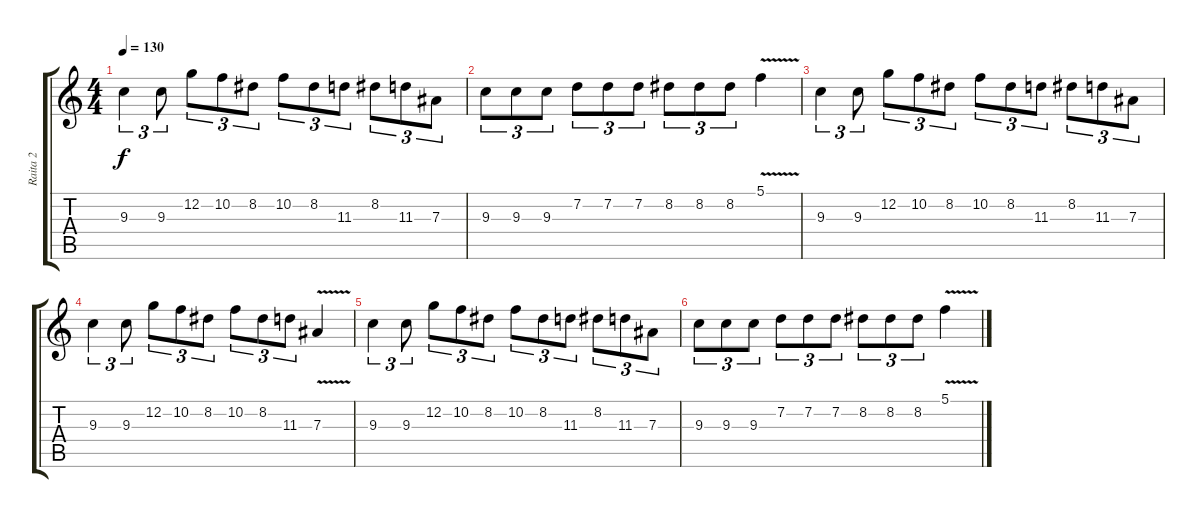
\track ("Raita 2" "Raita 2") {instrument distortionguitar}
\staff {score tabs}
\tuning (C4 G3 Eb3 Bb2 F2 C2) {hide}
\ts (4 4)
\tempo 130
\clef g2
\ks c
9.3.4{tu (3 2) dy f} 9.3.8{tu (3 2)} 12.2.8{tu (3 2)} 10.2.8{tu (3 2)} 8.2.8{tu (3 2)} 10.2.8{tu (3 2)} 8.2.8{tu (3 2)} 11.3.8{tu (3 2)} 8.2.8{tu (3 2)} 11.3.8{tu (3 2)} 7.3.8{tu (3 2)} |
9.3.8{tu (3 2)} 9.3.8{tu (3 2)} 9.3.8{tu (3 2)} 7.2.8{tu (3 2)} 7.2.8{tu (3 2)} 7.2.8{tu (3 2)} 8.2.8{tu (3 2)} 8.2.8{tu (3 2)} 8.2.8{tu (3 2)} 5.1{v}.4 |
9.3.4{tu (3 2)} 9.3.8{tu (3 2)} 12.2.8{tu (3 2)} 10.2.8{tu (3 2)} 8.2.8{tu (3 2)} 10.2.8{tu (3 2)} 8.2.8{tu (3 2)} 11.3.8{tu (3 2)} 8.2.8{tu (3 2)} 11.3.8{tu (3 2)} 7.3.8{tu (3 2)} |
9.3.4{tu (3 2)} 9.3.8{tu (3 2)} 12.2.8{tu (3 2)} 10.2.8{tu (3 2)} 8.2.8{tu (3 2)} 10.2.8{tu (3 2)} 8.2.8{tu (3 2)} 11.3.8{tu (3 2)} 7.3{v}.4 |
9.3.4{tu (3 2)} 9.3.8{tu (3 2)} 12.2.8{tu (3 2)} 10.2.8{tu (3 2)} 8.2.8{tu (3 2)} 10.2.8{tu (3 2)} 8.2.8{tu (3 2)} 11.3.8{tu (3 2)} 8.2.8{tu (3 2)} 11.3.8{tu (3 2)} 7.3.8{tu (3 2)} |
9.3.8{tu (3 2)} 9.3.8{tu (3 2)} 9.3.8{tu (3 2)} 7.2.8{tu (3 2)} 7.2.8{tu (3 2)} 7.2.8{tu (3 2)} 8.2.8{tu (3 2)} 8.2.8{tu (3 2)} 8.2.8{tu (3 2)} 5.1{v}.4
